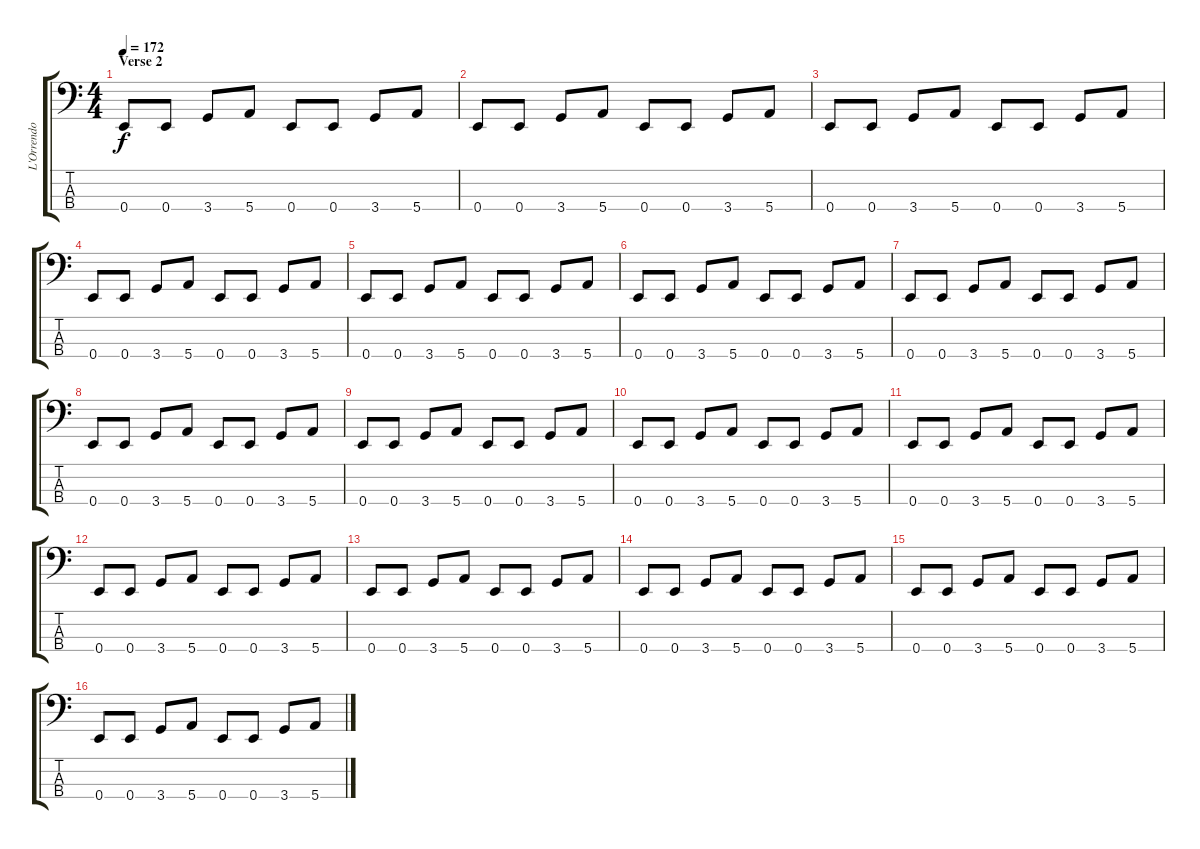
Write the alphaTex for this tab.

\track ("L'Orrendo Maniscalco (Bass)" "L'Orrendo ") {instrument electricbassfinger}
\staff {score tabs}
\tuning (G2 D2 A1 E1) {hide}
\ts (4 4)
\section ("" "Verse 2")
\tempo 172
\clef f4
\ks c
0.4.8{dy f} 0.4.8 3.4.8 5.4.8 0.4.8 0.4.8 3.4.8 5.4.8 |
0.4.8 0.4.8 3.4.8 5.4.8 0.4.8 0.4.8 3.4.8 5.4.8 |
0.4.8 0.4.8 3.4.8 5.4.8 0.4.8 0.4.8 3.4.8 5.4.8 |
0.4.8 0.4.8 3.4.8 5.4.8 0.4.8 0.4.8 3.4.8 5.4.8 |
0.4.8 0.4.8 3.4.8 5.4.8 0.4.8 0.4.8 3.4.8 5.4.8 |
0.4.8 0.4.8 3.4.8 5.4.8 0.4.8 0.4.8 3.4.8 5.4.8 |
0.4.8 0.4.8 3.4.8 5.4.8 0.4.8 0.4.8 3.4.8 5.4.8 |
0.4.8 0.4.8 3.4.8 5.4.8 0.4.8 0.4.8 3.4.8 5.4.8 |
0.4.8 0.4.8 3.4.8 5.4.8 0.4.8 0.4.8 3.4.8 5.4.8 |
0.4.8 0.4.8 3.4.8 5.4.8 0.4.8 0.4.8 3.4.8 5.4.8 |
0.4.8 0.4.8 3.4.8 5.4.8 0.4.8 0.4.8 3.4.8 5.4.8 |
0.4.8 0.4.8 3.4.8 5.4.8 0.4.8 0.4.8 3.4.8 5.4.8 |
0.4.8 0.4.8 3.4.8 5.4.8 0.4.8 0.4.8 3.4.8 5.4.8 |
0.4.8 0.4.8 3.4.8 5.4.8 0.4.8 0.4.8 3.4.8 5.4.8 |
0.4.8 0.4.8 3.4.8 5.4.8 0.4.8 0.4.8 3.4.8 5.4.8 |
0.4.8 0.4.8 3.4.8 5.4.8 0.4.8 0.4.8 3.4.8 5.4.8
